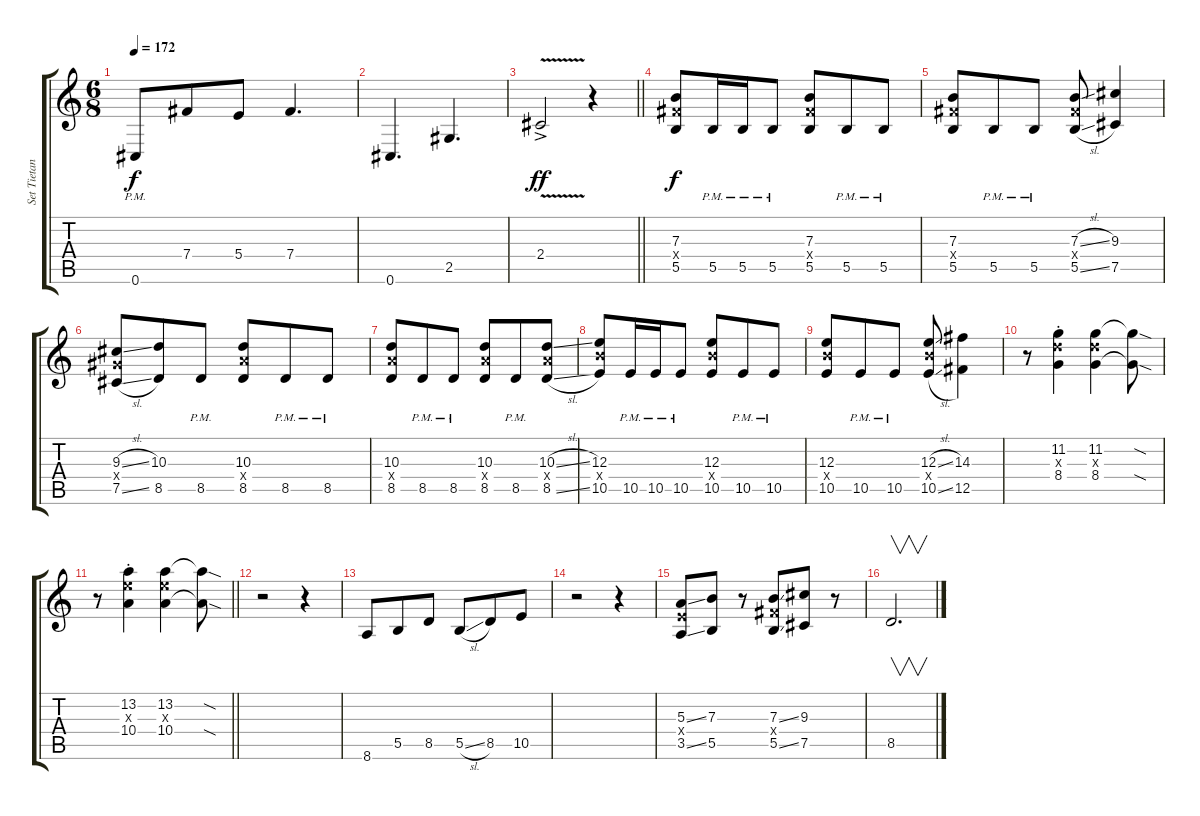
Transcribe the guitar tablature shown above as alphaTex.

\track ("Set Tietan (Lead)" "Set Tietan") {instrument distortionguitar}
\staff {score tabs}
\tuning (Db4 Ab3 E3 B2 Gb2 Db2) {hide}
\ts (6 8)
\tempo 172
\clef g2
\ks c
0.6{pm}.8{dy f} 7.4.8 5.4.8 7.4.4{d} |
0.6.4{d} 2.5.4{d} |
\barLineRight lightlight
2.4{v ac}.2{dy ff} r.4 |
(7.3 7.4{x} 5.5).8{dy f} 5.5{pm}.16 5.5{pm}.16 5.5{pm}.8 (7.3 7.4{x} 5.5).8 5.5{pm}.8 5.5{pm}.8 |
(7.3 7.4{x} 5.5).8 5.5{pm}.8 5.5{pm}.8 (7.3{sl} 7.4{x} 5.5{sl}).8 (9.3 7.5).4 |
(9.3{sl} 9.4{x} 7.5{sl}).8 (10.3 8.5).8 8.5{pm}.8 (10.3 10.4{x} 8.5).8 8.5{pm}.8 8.5{pm}.8 |
(10.3 10.4{x} 8.5).8 8.5{pm}.8 8.5{pm}.8 (10.3 10.4{x} 8.5).8 8.5{pm}.8 (10.3{sl} 10.4{x} 8.5{sl}).8 |
(12.3 12.4{x} 10.5).8 10.5{pm}.16 10.5{pm}.16 10.5{pm}.8 (12.3 12.4{x} 10.5).8 10.5{pm}.8 10.5{pm}.8 |
(12.3 12.4{x} 10.5).8 10.5{pm}.8 10.5{pm}.8 (12.3{sl} 12.4{x} 10.5{sl}).8 (14.3 12.5).4 |
r.8 (11.2{st} 10.3{st x} 8.4{st}).4 (11.2 10.3{x} 8.4).4 (11.2{sod t} 8.4{sod t}).8 |
\barLineRight lightlight
r.8 (13.2{st} 12.3{st x} 10.4{st}).4 (13.2 12.3{x} 10.4).4 (13.2{sod t} 10.4{sod t}).8 |
r.2 r.4 |
8.6.8 5.5.8 8.5.8 5.5{sl}.8 8.5.8 10.5.8 |
r.2 r.4 |
(5.3{ss} 5.4{x} 3.5{ss}).8 (7.3 5.5).8 r.8 (7.3{ss} 7.4{x} 5.5{ss}).8 (9.3 7.5).8 r.8 |
8.5.2{v d}
